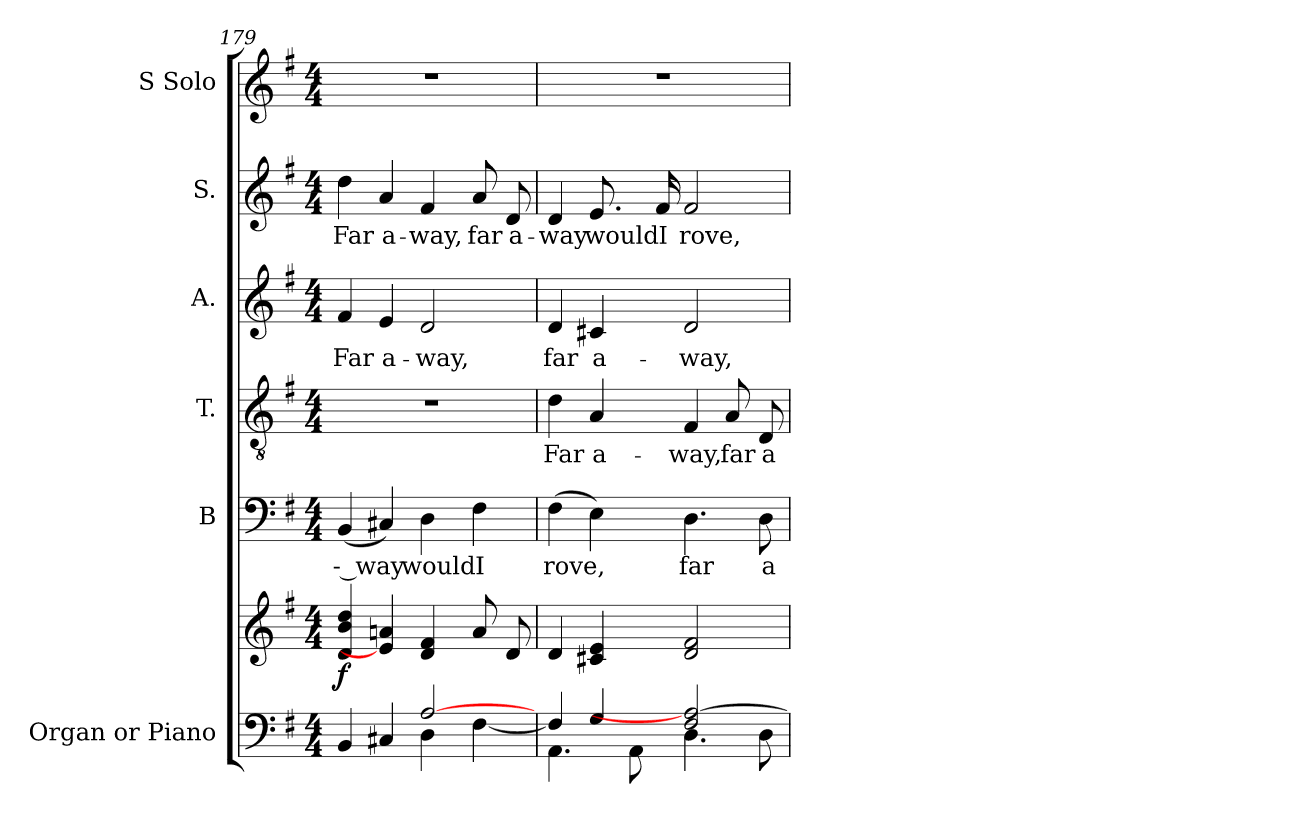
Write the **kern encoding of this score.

**kern	**kern	**dynam	**kern	**text	**kern	**text	**kern	**text	**kern	**text	**kern
*part6	*part6	*part6	*part5	*part5	*part4	*part4	*part3	*part3	*part2	*part2	*part1
*staff7	*staff6	*staff6/7	*staff5	*staff5	*staff4	*staff4	*staff3	*staff3	*staff2	*staff2	*staff1
*I"Organ or  Piano	*	*	*I"B	*	*I"T.	*	*I"A.	*	*I"S.	*	*I"S    Solo
*	*	*	*I'B.	*	*I'T.	*	*I'A.	*	*I'S.	*	*I'S.
*clefF4	*clefG2	*	*clefF4	*	*clefGv2	*	*clefG2	*	*clefG2	*	*clefG2
*	*	*	*	*	*ITrd7c12	*	*	*	*	*	*
*k[f#]	*k[f#]	*	*k[f#]	*	*k[f#]	*	*k[f#]	*	*k[f#]	*	*k[f#]
*G:	*G:	*	*G:	*	*G:	*	*G:	*	*G:	*	*G:
*M4/4	*M4/4	*	*M4/4	*	*M4/4	*	*M4/4	*	*M4/4	*	*M4/4
=179	=179	=179	=179	=179	=179	=179	=179	=179	=179	=179	=179
*^	*	*	*	*	*	*	*	*	*	*	*
!	!	!	!LO:DY:b	!	!	!	!	!	!	!	!	!
4BB/	2ryy	4d/ 4b/ 4dd/	f	(4BB/	-- way	1r	.	4f#/	Far	4dd\	Far	1r
4C#X/	.	4e/] 4an/	.	4C#X/)	.	.	.	4e/	a-	4a/	a-	.
[2A/	4D\	4d/ 4f#/	.	4D\	would	.	.	2d/	-way,	4f#/	-way,	.
.	[4F#\	8a/	.	4F#\	I	.	.	.	.	8a/	far	.
.	.	8d/	.	.	.	.	.	.	.	8d/	a-	.
=180	=180	=180	=180	=180	=180	=180	=180	=180	=180	=180	=180	=180
4F#/]	4.AA\	4d/	.	(4F#\	rove,	4D\	Far	4d/	far	4d/	-way	1r
4G/	.	4c#X/ 4e/	.	4E\)	.	4AA/	a-	4c#X/	a-	8.e/	would	.
.	8AA\	.	.	.	.	.	.	.	.	.	.	.
.	.	.	.	.	.	.	.	.	.	16f#/	I	.
2F#/ 2A/_	4.D\	2d/ 2f#/	.	4.D\	far	4FF#/	-way,	2d/	-way,	2f#/	rove,	.
.	.	.	.	.	.	8AA/	far	.	.	.	.	.
.	8D\	.	.	8D\	a-	8DD/	a-	.	.	.	.	.
*v	*v	*	*	*	*	*	*	*	*	*	*	*
=	=	=	=	=	=	=	=	=	=	=	=
*-	*-	*-	*-	*-	*-	*-	*-	*-	*-	*-	*-
